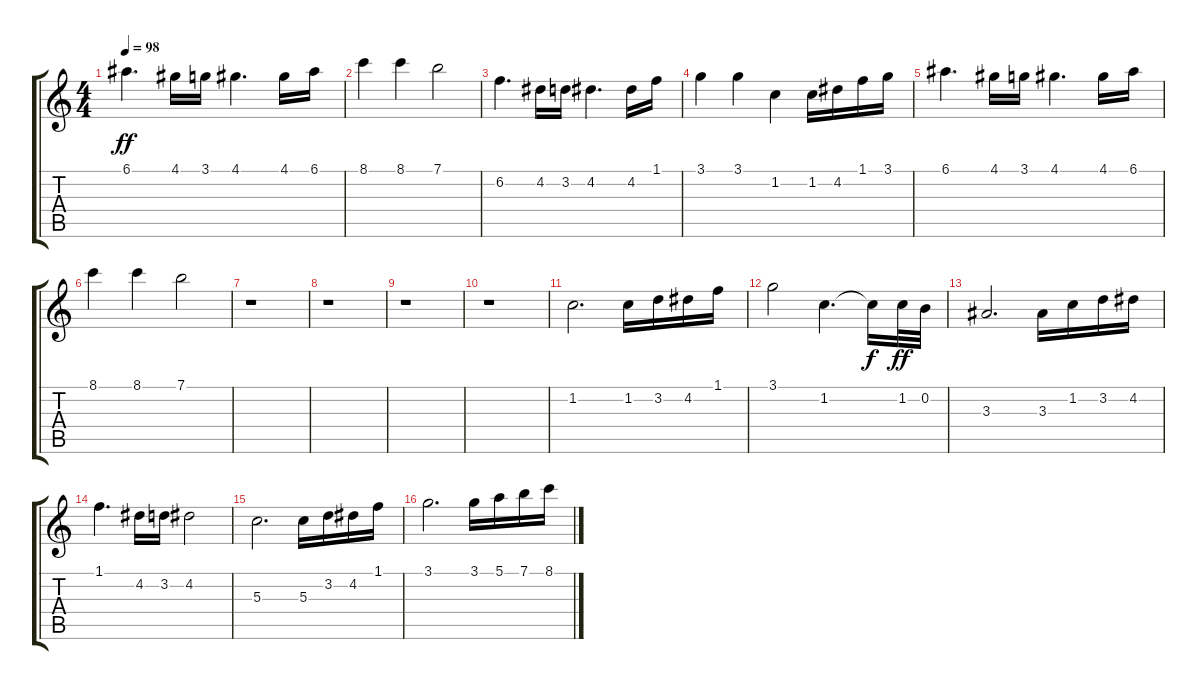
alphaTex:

\track "" {instrument overdrivenguitar}
\staff {score tabs}
\tuning (E4 B3 G3 D3 A2 E2) {hide}
\ts (4 4)
\tempo 98
\clef g2
\ks c
6.1.4{d dy ff} 4.1.16 3.1.16 4.1.4{d} 4.1.16 6.1.16 |
8.1.4 8.1.4 7.1.2 |
6.2.4{d} 4.2.16 3.2.16 4.2.4{d} 4.2.16 1.1.16 |
3.1.4 3.1.4 1.2.4 1.2.16 4.2.16 1.1.16 3.1.16 |
6.1.4{d} 4.1.16 3.1.16 4.1.4{d} 4.1.16 6.1.16 |
8.1.4 8.1.4 7.1.2 |
r.1 |
r.1 |
r.1 |
r.1 |
1.2.2{d} 1.2.16 3.2.16 4.2.16 1.1.16 |
3.1.2 1.2.4{d} 1.2{t}.16{dy f} 1.2.32{dy ff} 0.2.32 |
3.3.2{d} 3.3.16 1.2.16 3.2.16 4.2.16 |
1.1.4{d} 4.2.16 3.2.16 4.2.2 |
5.3.2{d} 5.3.16 3.2.16 4.2.16 1.1.16 |
3.1.2{d} 3.1.16 5.1.16 7.1.16 8.1.16
